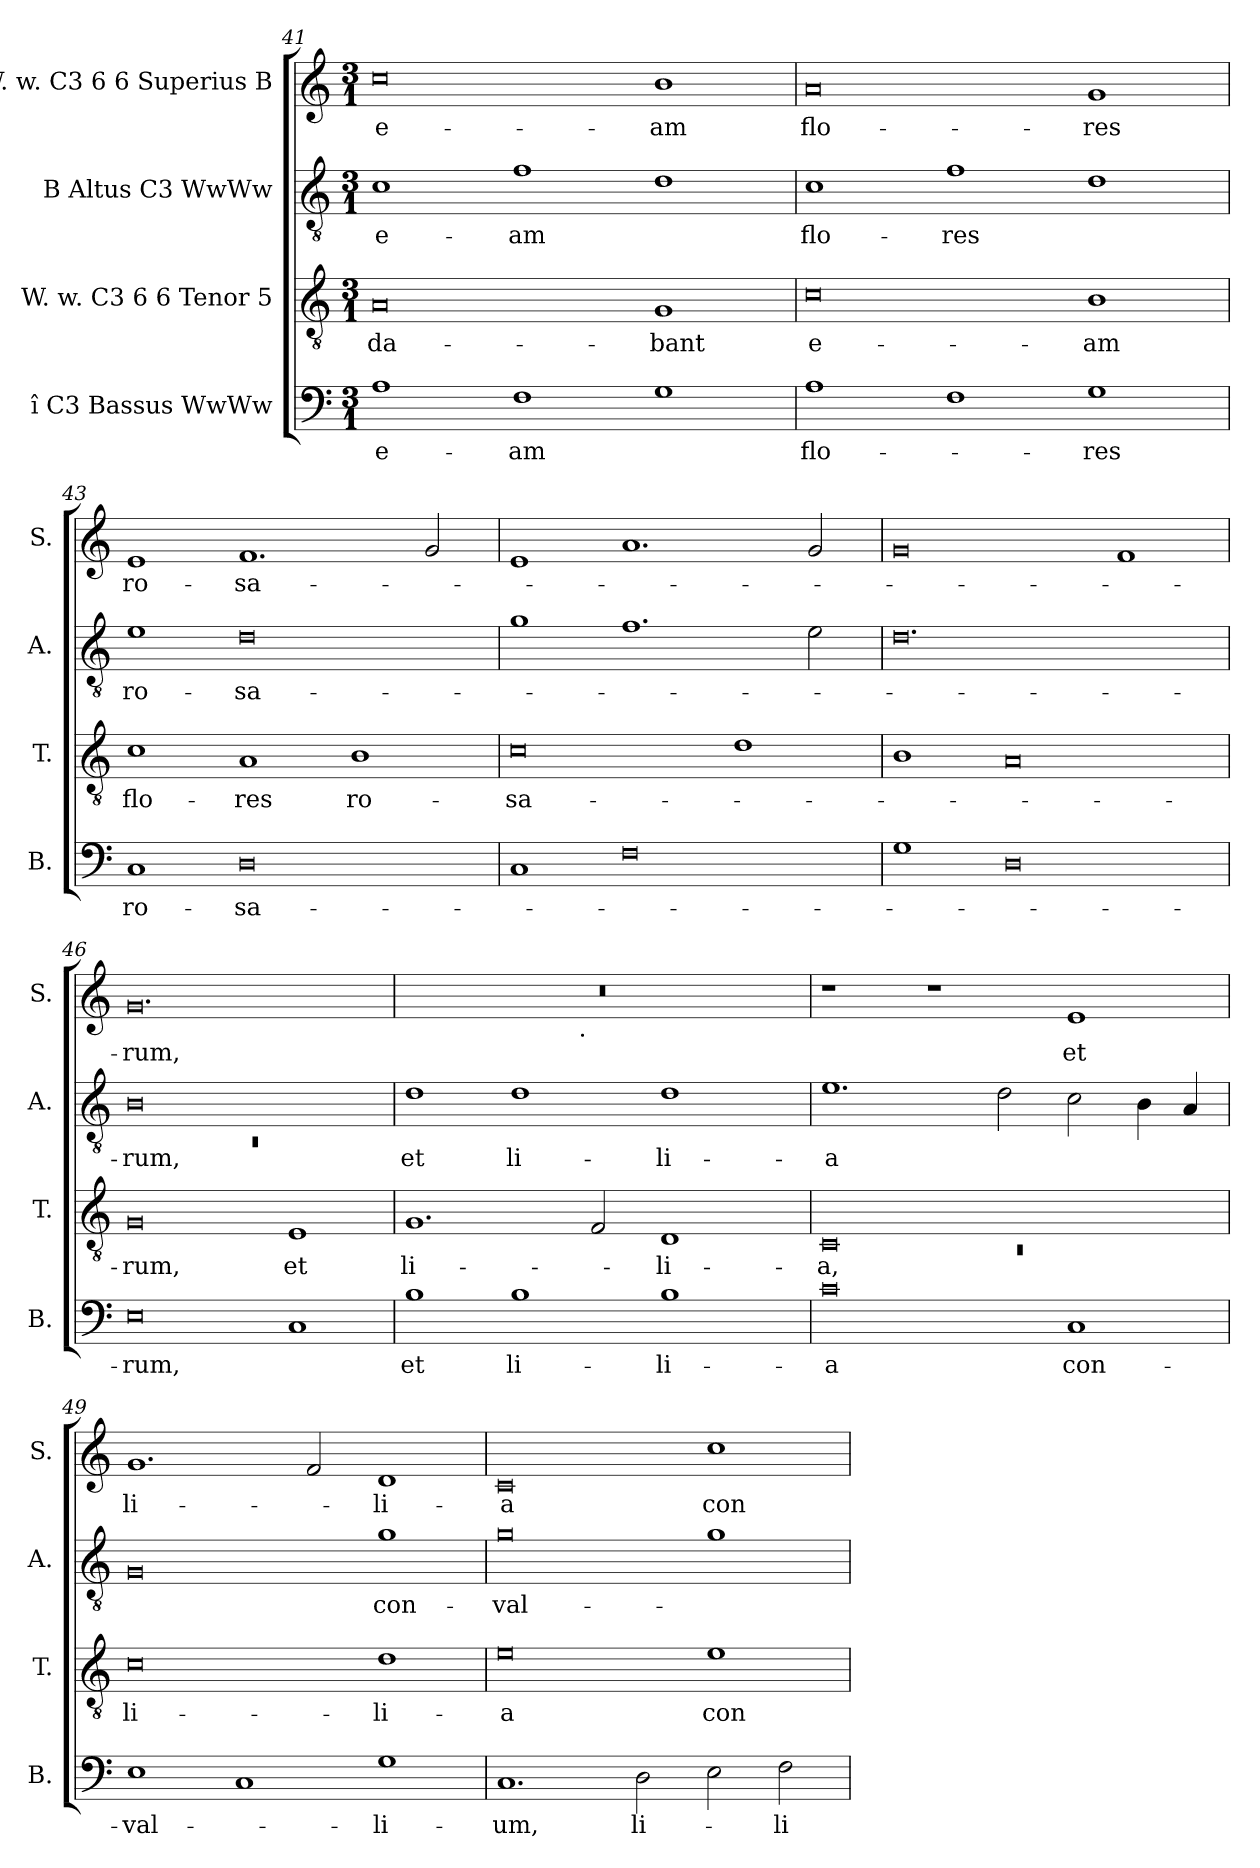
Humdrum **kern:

**kern	**text	**kern	**text	**kern	**text	**kern	**text
*part4	*part4	*part3	*part3	*part2	*part2	*part1	*part1
*staff4	*staff4	*staff3	*staff3	*staff2	*staff2	*staff1	*staff1
*I"î C3 Bassus WwWw	*	*I"W. w. C3 6 6 Tenor 5	*	*I"B Altus C3 WwWw	*	*I"W. w. C3 6 6 Superius B	*
*I'B.	*	*I'T.	*	*I'A.	*	*I'S.	*
!!LO:PB:g=z
*clefF4	*	*clefGv2	*	*clefGv2	*	*clefG2	*
*k[]	*	*k[]	*	*k[]	*	*k[]	*
*C:	*	*C:	*	*C:	*	*C:	*
*M3/1	*	*M3/1	*	*M3/1	*	*M3/1	*
=41	=41	=41	=41	=41	=41	=41	=41
!	!LO:LY:b:rj	!	!LO:LY:b	!	!LO:LY:b:rj	!	!LO:LY:b:rj
1A	e-	0A	da-	1c	e-	0cc	e-
!	!LO:LY:b	!	!	!	!LO:LY:b	!	!
1F	-am	.	.	1f	-am	.	.
!	!	!	!LO:LY:b	!	!	!	!LO:LY:b
1G	.	1G	-bant	1d	.	1b	-am
=42	=42	=42	=42	=42	=42	=42	=42
!	!LO:LY:b	!	!LO:LY:b:rj	!	!LO:LY:b	!	!LO:LY:b
1A	flo-	0c	e-	1c	flo-	0a	flo-
!	!	!	!	!	!LO:LY:b	!	!
1F	.	.	.	1f	-res	.	.
!	!LO:LY:b	!	!LO:LY:b	!	!	!	!LO:LY:b
1G	-res	1B	-am	1d	.	1g	-res
=43	=43	=43	=43	=43	=43	=43	=43
!	!LO:LY:b	!	!LO:LY:b	!	!LO:LY:b	!	!LO:LY:b
1C	ro-	1c	flo-	1e	ro-	1e	ro-
!	!LO:LY:b	!	!LO:LY:b	!	!LO:LY:b	!	!LO:LY:b
0D	-sa-	1A	-res	0d	-sa-	1.f	-sa-
!	!	!	!LO:LY:b	!	!	!	!
.	.	1B	ro-	.	.	.	.
.	.	.	.	.	.	2g/	.
=44	=44	=44	=44	=44	=44	=44	=44
!	!	!	!LO:LY:b	!	!	!	!
1C	.	0c	-sa-	1g	.	1e	.
0F	.	.	.	1.f	.	1.a	.
.	.	1d	.	.	.	.	.
.	.	.	.	2e\	.	2g/	.
=45	=45	=45	=45	=45	=45	=45	=45
1G	.	1B	.	0.d	.	0g	.
0D	.	0A	.	.	.	.	.
.	.	.	.	.	.	1f	.
!!LO:LB:g=z
=46	=46	=46	=46	=46	=46	=46	=46
*	*	*	*	*^	*	*	*
!	!LO:LY:b	!	!LO:LY:b	!	!LO:N:vis=1	!LO:LY:b	!	!LO:LY:b
0E	-rum,	0G	-rum,	0B	0.rC	-rum,	0.g	-rum,
!	!	!	!LO:LY:b	!	!	!	!	!
1C	.	1E	et	1ryy	.	.	.	.
*	*	*	*	*v	*v	*	*	*
=47	=47	=47	=47	=47	=47	=47	=47
!	!LO:LY:b	!	!LO:LY:b	!	!LO:LY:b	!	!
*	*	*	*	*	*	*^	*
1B	et	1.G	li-	1d	et	0.r	1ryy	.
!	!LO:LY:b	!	!	!	!LO:LY:b	!	!	!
1B	li-	.	.	1d	li-	.	4...ryy	.
!	!	!	!	!	!	!	!LO:TX:b:t=.	!
.	.	.	.	.	.	.	1ryy	.
.	.	2F/	.	.	.	.	.	.
!	!LO:LY:b	!	!LO:LY:b	!	!LO:LY:b	!	!	!
1B	-li-	1D	-li-	1d	-li-	.	.	.
.	.	.	.	.	.	.	2ryy	.
.	.	.	.	.	.	.	32ryy	.
=48	=48	=48	=48	=48	=48	=48	=48	=48
*	*	*^	*	*	*	*	*	*
!	!LO:LY:b:rj	!	!LO:N:vis=1	!LO:LY:b	!	!LO:LY:b:rj	!	!	!
*	*	*	*	*	*	*	*v	*v	*
0c	-a	0C	0.rC	-a,	1.e	-a	1r	.
.	.	.	.	.	.	.	1r	.
.	.	.	.	.	2d\	.	.	.
!	!LO:LY:b	!	!	!	!	!	!	!LO:LY:b
1C	con-	1ryy	.	.	2c\	.	1e	et
.	.	.	.	.	4B\	.	.	.
.	.	.	.	.	4A/	.	.	.
*	*	*v	*v	*	*	*	*	*
=49	=49	=49	=49	=49	=49	=49	=49
!	!LO:LY:b	!	!LO:LY:b:rj	!	!	!	!LO:LY:b
1E	-val-	0c	li-	0G	.	1.g	li-
1C	.	.	.	.	.	.	.
.	.	.	.	.	.	2f/	.
!	!LO:LY:b	!	!LO:LY:b	!	!LO:LY:b	!	!LO:LY:b
1G	-li-	1d	-li-	1g	con-	1d	-li-
=50	=50	=50	=50	=50	=50	=50	=50
!	!LO:LY:b	!	!LO:LY:b:rj	!	!LO:LY:b	!	!LO:LY:b:rj
1.C	-um,	0e	-a	0g	-val-	0c	-a
!	!LO:LY:b	!	!	!	!	!	!
2D\	li-	.	.	.	.	.	.
!	!	!	!LO:LY:b	!	!	!	!LO:LY:b
2E\	.	1e	con-	1g	.	1cc	con-
!	!LO:LY:b	!	!	!	!	!	!
2F\	-li-	.	.	.	.	.	.
=	=	=	=	=	=	=	=
*-	*-	*-	*-	*-	*-	*-	*-
